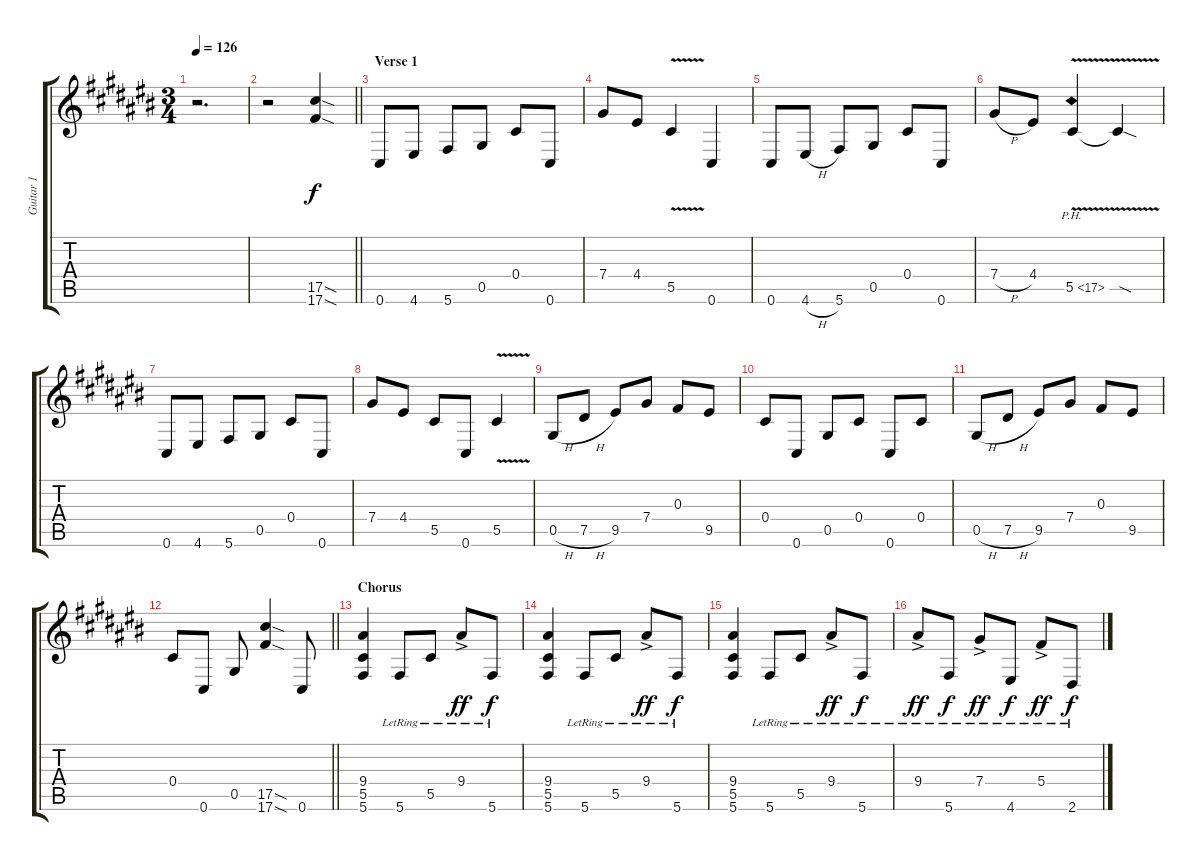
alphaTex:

\track ("Guitar 1" "Guitar 1") {instrument distortionguitar}
\staff {score tabs}
\tuning (Eb4 Bb3 Gb3 Db3 Ab2 Db2) {hide}
\ts (3 4)
\tempo 126
\clef g2
\ks c#
r.2{d dy f} |
\barLineRight lightlight
r.2 (17.5{sod} 17.6{sod}).4 |
\section ("" "Verse 1")
0.6.8 4.6.8 5.6.8 0.5.8 0.4.8 0.6.8 |
7.4.8 4.4.8 5.5{v}.4 0.6.4 |
0.6.8 4.6{h}.8 5.6.8 0.5.8 0.4.8 0.6.8 |
7.4{h}.8 4.4.8 5.5{ph 12 v}.4 5.5{sod t}.4 |
0.6.8 4.6.8 5.6.8 0.5.8 0.4.8 0.6.8 |
7.4.8 4.4.8 5.5.8 0.6.8 5.5{v}.4 |
0.5{h}.8 7.5{h}.8 9.5.8 7.4.8 0.3.8 9.5.8 |
0.4.8 0.6.8 0.5.8 0.4.8 0.6.8 0.4.8 |
0.5{h}.8 7.5{h}.8 9.5.8 7.4.8 0.3.8 9.5.8 |
\barLineRight lightlight
0.4.8 0.6.8 0.5.8 (17.5{sod} 17.6{sod}).4 0.6.8 |
\section ("" "Chorus")
(9.4 5.5 5.6).4 5.6{lr}.8 5.5{lr}.8 9.4{ac lr}.8{dy ff beam merge} 5.6{lr}.8{dy f} |
(9.4 5.5 5.6).4 5.6{lr}.8 5.5{lr}.8 9.4{ac lr}.8{dy ff beam merge} 5.6{lr}.8{dy f} |
(9.4 5.5 5.6).4 5.6{lr}.8 5.5{lr}.8 9.4{ac lr}.8{dy ff beam merge} 5.6{lr}.8{dy f} |
9.4{ac lr}.8{dy ff beam merge} 5.6{lr}.8{dy f} 7.4{ac lr}.8{dy ff} 4.6{lr}.8{dy f} 5.4{ac lr}.8{dy ff} 2.6{lr}.8{dy f}
